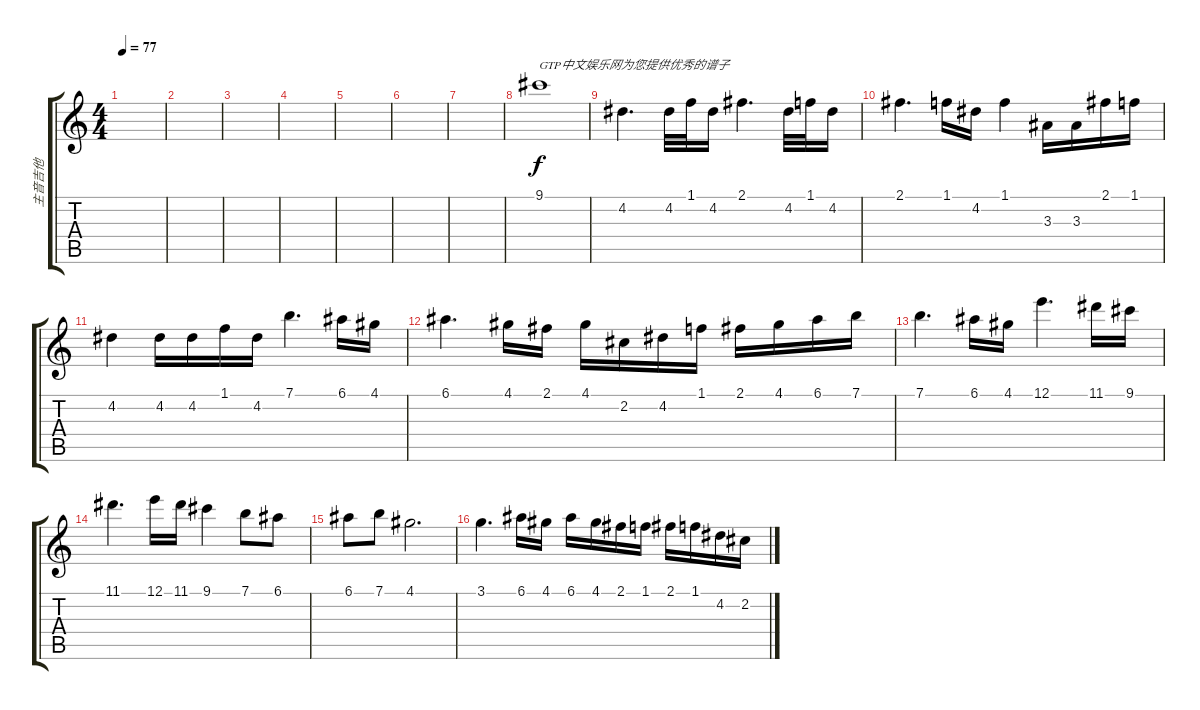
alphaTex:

\track ("主音吉他" "主音吉他") {instrument distortionguitar}
\staff {score tabs}
\tuning (E4 B3 G3 D3 A2 E2) {hide}
\ts (4 4)
\tempo 77
\clef g2
\ks c
|
|
|
|
|
|
|
9.1{be (hold 0 0 60 0)}.1{txt "GTP中文娱乐网为您提供优秀的谱子"} |
4.2.4{d} 4.2.32 1.1.32 4.2.16 2.1.4{d} 4.2.32 1.1.32 4.2.16 |
2.1.4{d} 1.1.16 4.2.16 1.1.4 3.3.16 3.3.16 2.1.16 1.1.16 |
4.2.4 4.2.16 4.2.16 1.1.16 4.2.16 7.1.4{d} 6.1.16 4.1.16 |
6.1.4{d} 4.1.16 2.1.16 4.1.16 2.2.16 4.2.16 1.1.16 2.1.16 4.1.16 6.1.16 7.1.16 |
7.1.4{d} 6.1.16 4.1.16 12.1.4{d} 11.1.16 9.1.16 |
11.1.4{d} 12.1.16 11.1.16 9.1.4 7.1.8 6.1.8 |
6.1.8 7.1.8 4.1.2{d} |
3.1.4{d} 6.1.16 4.1.16 6.1.16 4.1.16 2.1.16 1.1.16 2.1.16 1.1.16 4.2.16 2.2.16
